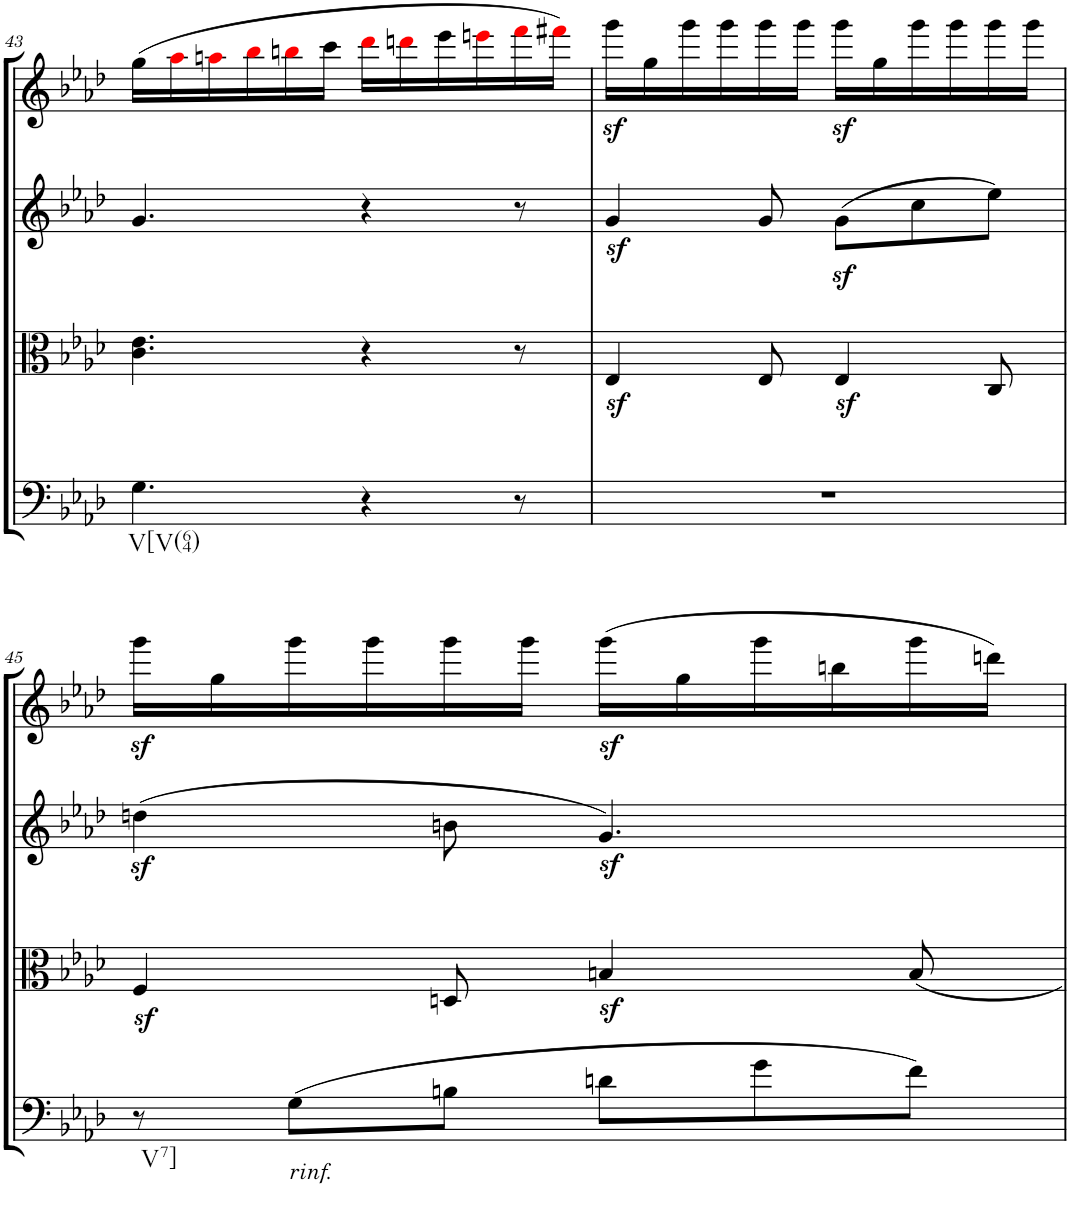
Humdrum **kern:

**kern	**kern	**kern	**kern
*part4	*part3	*part2	*part1
*staff4	*staff3	*staff2	*staff1
*I"Cello	*I"Viola	*I"2nd Violin	*I"1st Violin
*	*I'Vla	*I'Vln	*I'Vln
!!LO:PB:g=z
*clefF4	*clefC3	*clefG2	*clefG2
*k[b-e-a-d-]	*k[b-e-a-d-]	*k[b-e-a-d-]	*k[b-e-a-d-]
*M6/8	*M6/8	*M6/8	*M6/8
=43	=43	=43	=43
!LO:TX:b:t=V[V(64)	!	!	!
4.G\	4.c\ 4.e-\	4.g/	(16gg\LL
.	.	.	16aa-i\
.	.	.	16aani\
.	.	.	16bb-i\
.	.	.	16bbni\
.	.	.	16ccc\JJ
4r	4r	4r	16ddd-i\LL
.	.	.	16dddni\
.	.	.	16eee-\
.	.	.	16eeeni\
8r	8r	8r	16fffi\
.	.	.	16fff#Xi\JJ)
=44	=44	=44	=44
2.r	4E-z</	4gz</	16gggz<\LL
.	.	.	16gg\
.	.	.	16ggg\
.	.	.	16ggg\
.	8E-/	8g/	16ggg\
.	.	.	16ggg\JJ
.	4E-z</	(8gz<\L	16gggz<\LL
.	.	.	16gg\
.	.	8cc\	16ggg\
.	.	.	16ggg\
.	8C/	8ee-\J)	16ggg\
.	.	.	16ggg\JJ
!!LO:LB:g=z
=45	=45	=45	=45
!LO:TX:b:t=V7]	!	!	!
8r	4Fz</	(4ddnz<\	16gggz<\LL
.	.	.	16gg\
!LO:TX:b:i:t=rinf.	!	!	!
(8G\L	.	.	16ggg\
.	.	.	16ggg\
8Bn\J	8Dn/	8bn\	16ggg\
.	.	.	16ggg\JJ
8dn\L	4Bnz</	4.gz</)	(16gggz<\LL
.	.	.	16gg\
8g\	.	.	16ggg\
.	.	.	16bbn\
8f\J)	8B/	.	16ggg\
.	.	.	16dddn\JJ)
=	=	=	=
*-	*-	*-	*-
